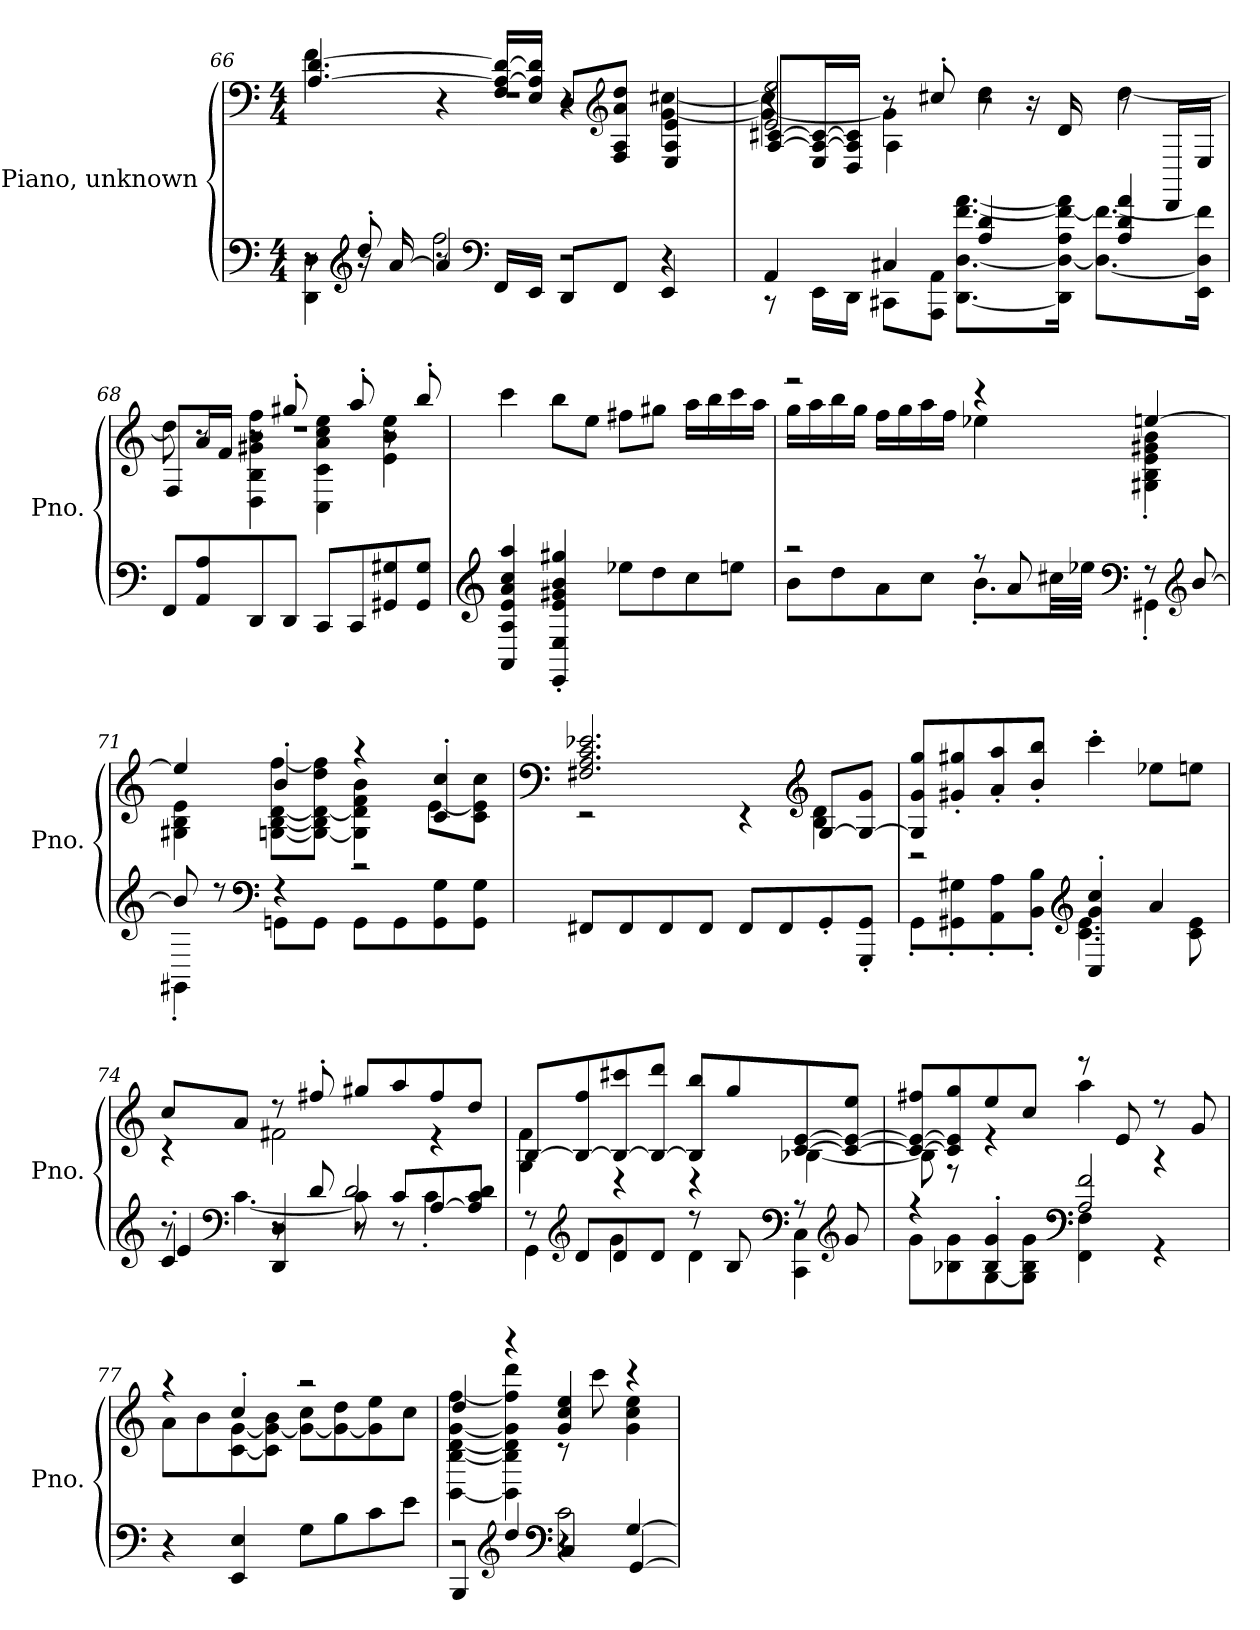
**kern	**kern
*part1	*part1
*staff2	*staff1
*I"Piano, unknown	*
*I'Pno.	*
!!LO:LB:g=z
*clefF4	*clefF4
*k[]	*k[]
*M4/4	*M4/4
=66	=66
*^	*^
*	*^	*	*^
8r	4DD\ 4D\	8r	1r	4f\	[4.A/ [4.d/
*clefG2	*	*	*	*	*
16r	.	8dd'/	.	.	.
[16a/	.	.	.	.	.
4a/]	2ff\	8r	.	4r	.
*clefF4	*	*	*	*	*
.	.	16FF/LL	.	.	16F/ 16A/_ 16d/_LL
.	.	16EE/JJ	.	.	16E/ 16A/] 16d/]JJ
2r	.	8DD/L	.	4r	8D/L
*	*	*	*clefG2	*	*
.	.	8FF/J	.	.	8F/ 8A/ 8a/ 8dd/J
.	4r	4EE/	.	[4g\ [4cc#X\	4E/ 4A/ 4e/
*	*v	*v	*	*	*
=67	=67	=67	=67	=67
*	*	*	*	*^
4AA/	8r	2e/ 2ee/	4g\_ 4cc#\]	[8A/ [8c#X/L	4r
.	16EE\LL	.	.	16E/ 16A/_ 16c#/_L	.
.	16DD\JJ	.	.	16D/ 16A/] 16c#/]JJ	.
4C#X/	8CC#X\L	.	4g\]	8r	4A\
.	8AAA\ 8AA\J	.	.	8cc#X'/	.
4A/ 4d/	[8.DD\ [8.D\ [8.f\ [8.a\L	2r	4dd\	8r	2r
.	.	.	.	16r	.
.	16DD\] 16D\_ 16A\ 16f\_ 16a\]Jk	.	.	16d/	.
4A/ 4d/ 4a/	8.D\_ 8.f\_L	.	[4dd\	8r	.
.	.	.	.	16DD/LL	.
.	16EE\ 16D\] 16f\]Jk	.	.	16E/JJ	.
*v	*v	*	*	*	*
*	*	*	*v	*v
!!LO:LB:g=z
=68	=68	=68	=68
8FF/L	1r	8dd\]	8F/L
8AA/ 8A/	.	8r	16a/L
.	.	.	16f/JJ
8DD/	.	4D\ 4B\ 4g#X\ 4b\ 4ff\	8r
8DD/J	.	.	8gg#X'/
8CC/L	.	4C\ 4c\ 4a\ 4cc\ 4ee\	8r
8CC/	.	.	8aa'/
8GG#X/ 8G#X/	.	4e\ 4b\ 4ee\	8r
8GG#/ 8G#/J	.	.	8bb'/
*	*v	*v	*v
=69	=69
*clefG2	*
4AA/ 4A/ 4e/ 4a/ 4cc/ 4aa/	4ccc\
4EE/' 4E/' 4e/' 4g#X/' 4b/' 4gg#X/'	8bb\L
.	8ee\J
8ee-X\L	8ff#X\L
8dd\	8gg#X\J
8cc\	16aa\LL
.	16bb\
8een\J	16ccc\
.	16aa\JJ
!!LO:LB:g=z
=70	=70
*^	*^
2r	8b\L	2r	16gg\LL
.	.	.	16aa\
.	8dd\	.	16bb\
.	.	.	16gg\JJ
.	8a\	.	16ff\LL
.	.	.	16gg\
.	8cc\J	.	16aa\
.	.	.	16ff\JJ
8r	8.b'\L	4r	4ee-X\
8a/	.	.	.
.	32cc#X\LL	.	.
.	32ee-X\JJJ	.	.
*clefF4	*	*	*
8r	4GG#X'\	[4een/	4G#X\' 4B\' 4e\' 4g#X\' 4b\'
*clefG2	*	*	*
[8b/	.	.	.
=71	=71	=71	=71
8b/]	4GG#X'\	4ee/]	4G#X\ 4B\ 4e\
8r	.	.	.
*clefF4	*	*	*
4r	8GGn\L	4b'/	[8Gn\ [8B\ [8d\ [8ff\L
.	8GG\J	.	8G\_ 8B\] 8d\_ 8dd\ 8ff\]J
2r	8GG\L	4r	4G\] 4d\] 4f\ 4b\
.	8GG\	.	.
.	8GG\ 8G\	4c/' 4cc/'	[8e\L
.	8GG\ 8G\J	.	8c\ 8e\] 8cc\J
*v	*v	*	*
!!LO:PB:g=z	!!
=72	=72	=72
*	*clefF4	*
8FF#X/L	2.F#X/ 2.A/ 2.c/ 2.e-X/	2r
8FF#/	.	.
8FF#/	.	.
8FF#/J	.	.
8FF#/L	.	4r
8FF#/	.	.
*	*clefG2	*
8GG'/	[8G/L	4B\ 4d\
8GGG/' 8GG/'J	8G/_ 8g/J	.
*	*v	*v
=73	=73
*^	*
2r	8GG'\L	8G/] 8g/ 8gg/L
.	8GG#X\' 8G#X\'	8g#X/' 8gg#X/'
.	8AA\' 8A\'	8a/' 8aa/'
.	8BB\' 8B\'J	8b/' 8bb/'J
*clefG2	*	*
4C/' 4g/' 4cc/'	4.c\ 4.e\	4ccc'\
4a/	.	8ee-X\L
.	8c\ 8e\	8een\J
=74	=74	=74
*	*^	*^
4c'/	8r	4e/	8cc/L	4r
*clefF4	*	*	*	*
.	[4.c\	.	8a/J	.
8r	.	4DD/ 4D/	8r	2f#X\
8d/	.	.	8ff#X'/	.
8r	8c\]	2d/	8gg#X/L	.
8c/L	8r	.	8aa/	.
[8A/	4c'\	.	8ff#/	4r
8A/] 8c/ 8d/J	.	.	8dd/J	.
*	*v	*v	*	*
!!LO:LB:g=z	!!
=75	=75	=75	=75
8r	4GG\	[8B/L	4G\ 4f\
*clefG2	*	*	*
8d/L	.	8B/_ 8ff/	.
8d/	4g\	8B/_ 8ccc#X/	4r
8d/J	.	8B/_ 8ddd/J	.
8r	4d\	8B/] 8bb/L	4r
8B/	.	8gg/	.
*clefF4	*	*	*
8r	4CC\ 4C\	[8c/ [8e/	[4B-X\
*clefG2	*	*	*
8g/	.	8c/_ 8e/_ 8ee/J	.
=76	=76	=76	=76
4r	8g\L	8c/_ 8e/_ 8ff#X/L	8B-\]
.	8B-X\ 8g\	8c/] 8e/] 8gg/	8r
4B-/' 4g/'	[8G\	8ee/	4r
.	8G\] 8B-\ 8g\J	8cc/J	.
*clefF4	*	*	*
2A/ 2f/	4FF\ 4F\	8r	4aa\
.	.	8e/	.
.	4r	8r	4r
.	.	8g/	.
*v	*v	*	*
=77	=77	=77
4r	4r	8a\L
.	.	8b\
4EE/ 4E/	4cc'/	[8c\ [8g\
.	.	8c\] 8g\_ 8b\J
8G\L	2r	8g\_ 8cc\L
8B\	.	8g\_ 8dd\
8c\	.	8g\] 8ee\
8e\J	.	8cc\J
!!LO:LB:g=z	!!
=78	=78	=78
*^	*	*
*	*^	*	*
2r	2r	4BBB/	4dd/	[4BB\ [4B\ [4d\ [4g\ [4ff\
*clefG2	*	*	*	*
.	.	4dd/	4r	4BB\] 4B\] 4d\] 4g\] 4ff\] 4ddd\
*clefF4	*	*	*	*
4r	2c\	4C/	4g/ 4cc/ 4ee/	8r
.	.	.	.	8ccc\
[4G/	.	[4GG/	4r	4g\ 4cc\ 4ee\
*v	*v	*v	*	*
*	*v	*v
=	=
*-	*-
